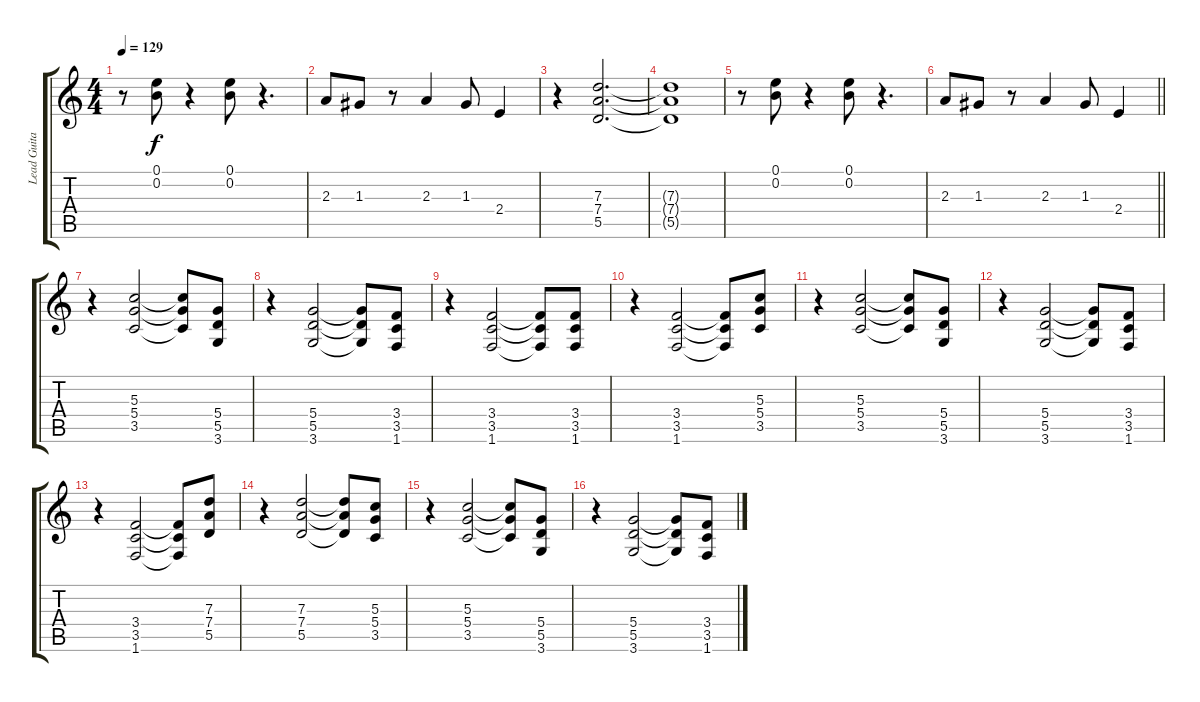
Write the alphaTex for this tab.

\track ("Lead Guitar" "Lead Guita") {instrument distortionguitar}
\staff {score tabs}
\tuning (E4 B3 G3 D3 A2 E2) {hide}
\ts (4 4)
\tempo 129
\clef g2
\ks c
r.8{dy f} (0.1 0.2).8 r.4 (0.1 0.2).8 r.4{d} |
2.3.8 1.3.8 r.8 2.3.4 1.3.8 2.4.4 |
r.4 (7.3 7.4 5.5).2{d} |
(7.3{t} 7.4{t} 5.5{t}).1 |
r.8 (0.1 0.2).8 r.4 (0.1 0.2).8 r.4{d} |
\barLineRight lightlight
2.3.8 1.3.8 r.8 2.3.4 1.3.8 2.4.4 |
r.4 (5.3 5.4 3.5).2 (5.3{t} 5.4{t} 3.5{t}).8 (5.4 5.5 3.6).8 |
r.4 (5.4 5.5 3.6).2 (5.4{t} 5.5{t} 3.6{t}).8 (3.4 3.5 1.6).8 |
r.4 (3.4 3.5 1.6).2 (3.4{t} 3.5{t} 1.6{t}).8 (3.4 3.5 1.6).8 |
r.4 (3.4 3.5 1.6).2 (3.4{t} 3.5{t} 1.6{t}).8 (5.3 5.4 3.5).8 |
r.4 (5.3 5.4 3.5).2 (5.3{t} 5.4{t} 3.5{t}).8 (5.4 5.5 3.6).8 |
r.4 (5.4 5.5 3.6).2 (5.4{t} 5.5{t} 3.6{t}).8 (3.4 3.5 1.6).8 |
r.4 (3.4 3.5 1.6).2 (3.4{t} 3.5{t} 1.6{t}).8 (7.3 7.4 5.5).8 |
r.4 (7.3 7.4 5.5).2 (7.3{t} 7.4{t} 5.5{t}).8 (5.3 5.4 3.5).8 |
r.4 (5.3 5.4 3.5).2 (5.3{t} 5.4{t} 3.5{t}).8 (5.4 5.5 3.6).8 |
r.4 (5.4 5.5 3.6).2 (5.4{t} 5.5{t} 3.6{t}).8 (3.4 3.5 1.6).8
